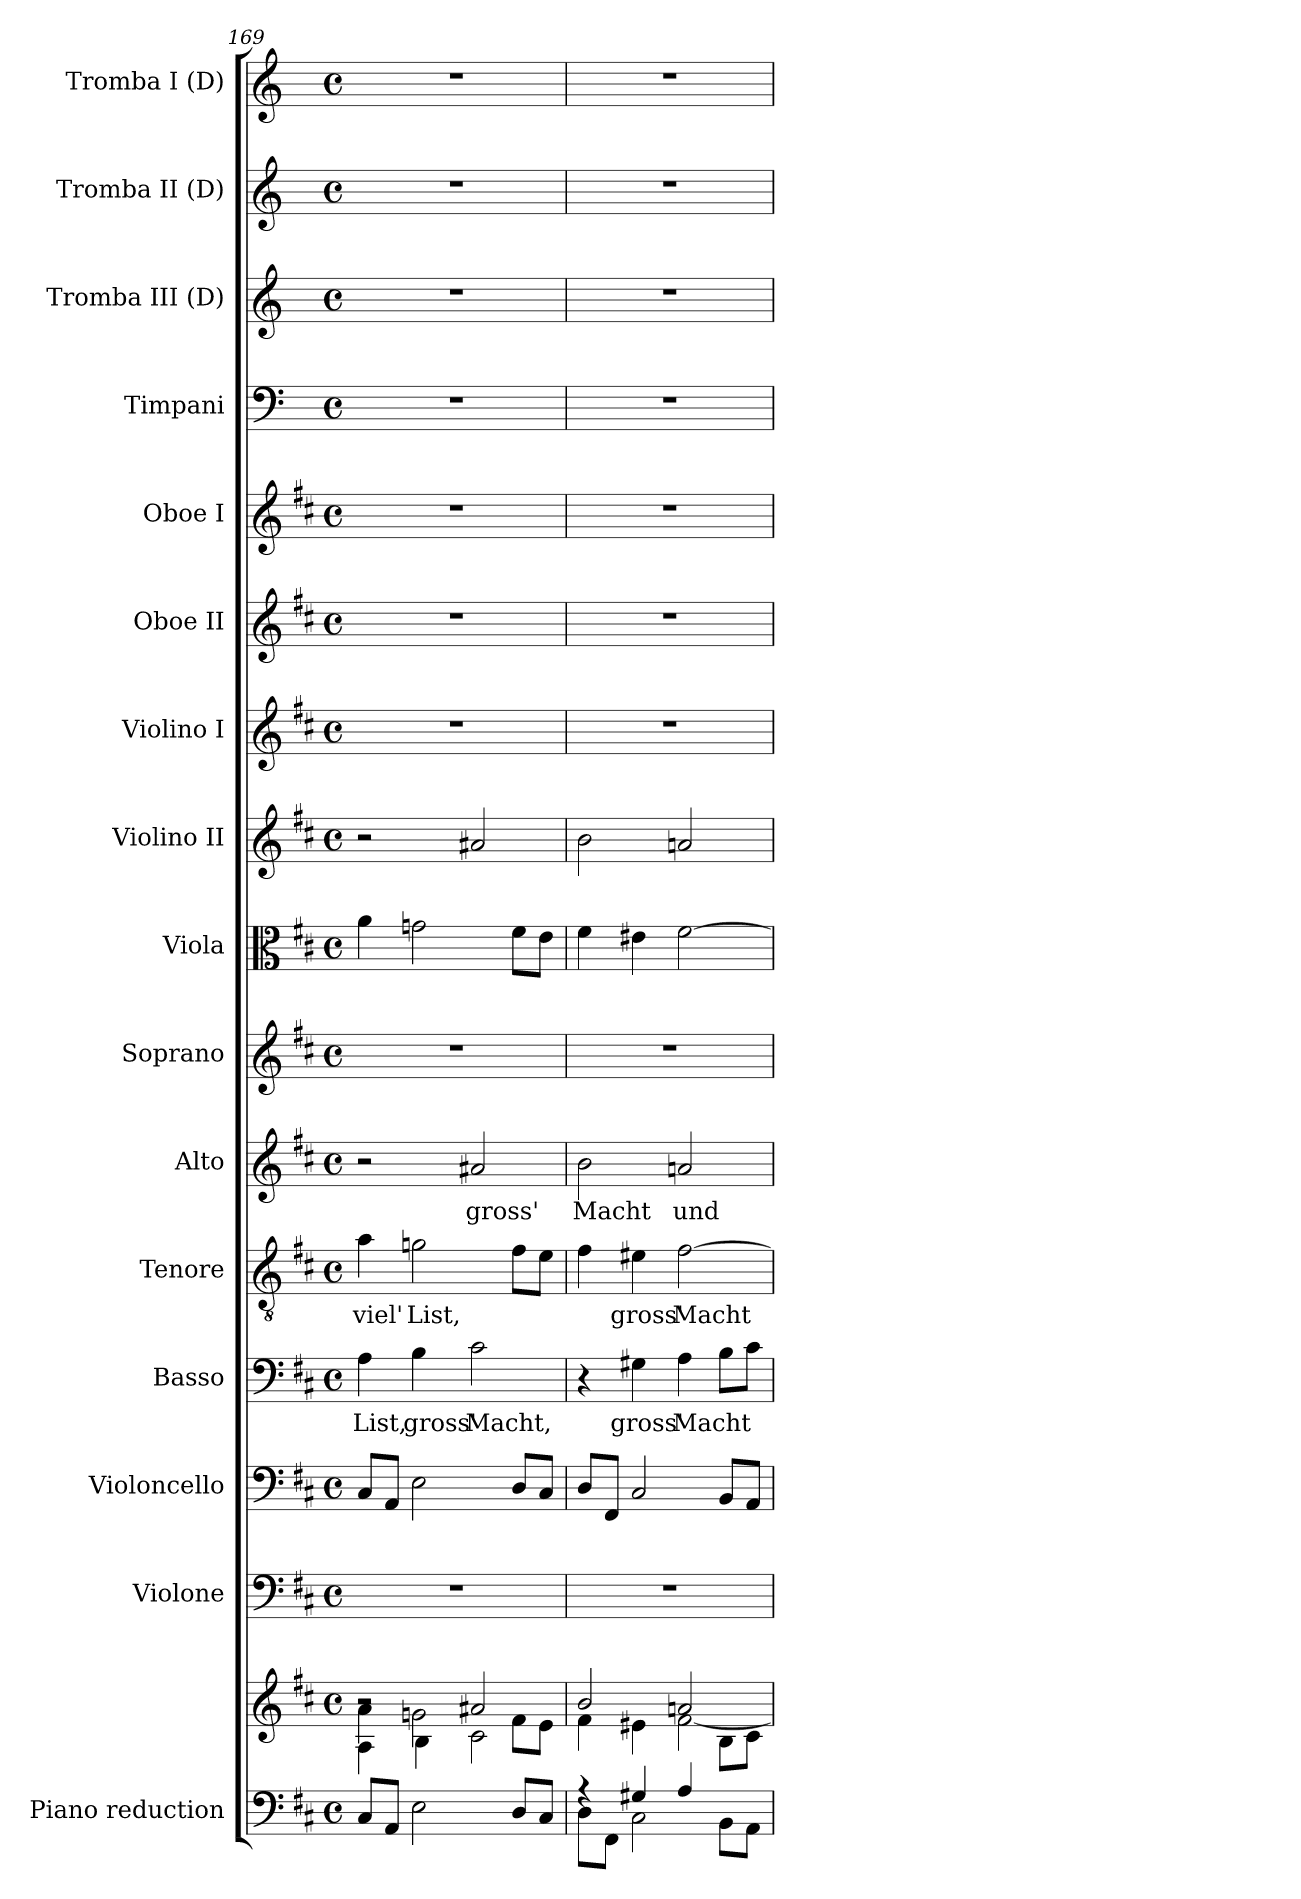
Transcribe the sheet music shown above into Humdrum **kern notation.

**kern	**kern	**kern	**kern	**kern	**text	**kern	**text	**kern	**text	**kern	**kern	**kern	**kern	**kern	**kern	**kern	**kern	**kern	**kern
*part16	*part16	*part15	*part14	*part13	*part13	*part12	*part12	*part11	*part11	*part10	*part9	*part8	*part7	*part6	*part5	*part4	*part3	*part2	*part1
*staff17	*staff16	*staff15	*staff14	*staff13	*staff13	*staff12	*staff12	*staff11	*staff11	*staff10	*staff9	*staff8	*staff7	*staff6	*staff5	*staff4	*staff3	*staff2	*staff1
*I"Piano reduction	*	*I"Violone	*I"Violoncello	*I"Basso	*	*I"Tenore	*	*I"Alto	*	*I"Soprano	*I"Viola	*I"Violino II	*I"Violino I	*I"Oboe II	*I"Oboe I	*I"Timpani	*I"Tromba III (D)	*I"Tromba II (D)	*I"Tromba I (D)
*I'Pno	*	*	*	*	*	*	*	*	*	*	*	*	*	*I'Ob	*I'Ob	*I'Timp	*	*	*
!!LO:PB:g=z
*clefF4	*clefG2	*clefF4	*clefF4	*clefF4	*	*clefGv2	*	*clefG2	*	*clefG2	*clefC3	*clefG2	*clefG2	*clefG2	*clefG2	*clefF4	*clefG2	*clefG2	*clefG2
*	*	*ITrd7c12	*	*	*	*	*	*	*	*	*	*	*	*	*	*	*ITrd-1c-2	*ITrd-1c-2	*ITrd-1c-2
*k[f#c#]	*k[f#c#]	*k[f#c#]	*k[f#c#]	*k[f#c#]	*	*k[f#c#]	*	*k[f#c#]	*	*k[f#c#]	*k[f#c#]	*k[f#c#]	*k[f#c#]	*k[f#c#]	*k[f#c#]	*k[]	*k[f#c#]	*k[f#c#]	*k[f#c#]
*M4/4	*M4/4	*M4/4	*M4/4	*M4/4	*	*M4/4	*	*M4/4	*	*M4/4	*M4/4	*M4/4	*M4/4	*M4/4	*M4/4	*M4/4	*M4/4	*M4/4	*M4/4
*met(c)	*met(c)	*met(c)	*met(c)	*met(c)	*	*met(c)	*	*met(c)	*	*met(c)	*met(c)	*met(c)	*met(c)	*met(c)	*met(c)	*met(c)	*met(c)	*met(c)	*met(c)
=169	=169	=169	=169	=169	=169	=169	=169	=169	=169	=169	=169	=169	=169	=169	=169	=169	=169	=169	=169
*	*^	*	*	*	*	*	*	*	*	*	*	*	*	*	*	*	*	*	*
*	*	*^	*	*	*	*	*	*	*	*	*	*	*	*	*	*	*	*	*	*
!	!	!	!	!	!	!	!LO:LY:b	!	!LO:LY:b	!	!	!	!	!	!	!	!	!	!	!	!
8C#/L	2r	4a\	4A\	1r	8C#/L	4A\	List,	4a\	viel'	2r	.	1r	4a\	2r	1r	1r	1r	1r	1r	1r	1r
8AA/J	.	.	.	.	8AA/J	.	.	.	.	.	.	.	.	.	.	.	.	.	.	.	.
!	!	!	!	!	!	!	!LO:LY:b	!	!LO:LY:b	!	!	!	!	!	!	!	!	!	!	!	!
2E\	.	2gn\	4B\	.	2E\	4B\	gross'	2gn\	List,	.	.	.	2gn\	.	.	.	.	.	.	.	.
!	!	!	!	!	!	!	!LO:LY:b	!	!	!	!LO:LY:b	!	!	!	!	!	!	!	!	!	!
.	2a#X/	.	2c#\	.	.	2c#\	Macht,	.	.	2a#X/	gross'	.	.	2a#X/	.	.	.	.	.	.	.
8D/L	.	8f#\L	.	.	8D/L	.	.	8f#\L	.	.	.	.	8f#\L	.	.	.	.	.	.	.	.
8C#/J	.	8e\J	.	.	8C#/J	.	.	8e\J	.	.	.	.	8e\J	.	.	.	.	.	.	.	.
=170	=170	=170	=170	=170	=170	=170	=170	=170	=170	=170	=170	=170	=170	=170	=170	=170	=170	=170	=170	=170	=170
*^	*	*	*	*	*	*	*	*	*	*	*	*	*	*	*	*	*	*	*	*	*
!	!	!	!	!	!	!	!	!	!	!	!	!LO:LY:b	!	!	!	!	!	!	!	!	!	!
4rA	8D\L	2b/	4f#\	2.ryy	1r	8D/L	4r	.	4f#\	.	2b\	Macht	1r	4f#\	2b\	1r	1r	1r	1r	1r	1r	1r
.	8FF#\J	.	.	.	.	8FF#/J	.	.	.	.	.	.	.	.	.	.	.	.	.	.	.	.
!	!	!	!	!	!	!	!	!LO:LY:b	!	!LO:LY:b	!	!	!	!	!	!	!	!	!	!	!	!
4G#X/	2C#\	.	4e#X\	.	.	2C#/	4G#X\	gross'	4e#X\	gross'	.	.	.	4e#X\	.	.	.	.	.	.	.	.
!	!	!	!	!	!	!	!	!LO:LY:b	!	!LO:LY:b	!	!LO:LY:b	!	!	!	!	!	!	!	!	!	!
4A/	.	2an/	[2f#\	.	.	.	4A\	-Macht	[2f#\	Macht	2an/	und	.	[2f#\	2an/	.	.	.	.	.	.	.
4ryy	8BB\L	.	.	8B\L	.	8BB/L	8B\L	.	.	.	.	.	.	.	.	.	.	.	.	.	.	.
.	8AA\J	.	.	8c#\J	.	8AA/J	8c#\J	.	.	.	.	.	.	.	.	.	.	.	.	.	.	.
*v	*v	*	*	*	*	*	*	*	*	*	*	*	*	*	*	*	*	*	*	*	*	*
*	*v	*v	*v	*	*	*	*	*	*	*	*	*	*	*	*	*	*	*	*	*	*
=	=	=	=	=	=	=	=	=	=	=	=	=	=	=	=	=	=	=	=
*-	*-	*-	*-	*-	*-	*-	*-	*-	*-	*-	*-	*-	*-	*-	*-	*-	*-	*-	*-
